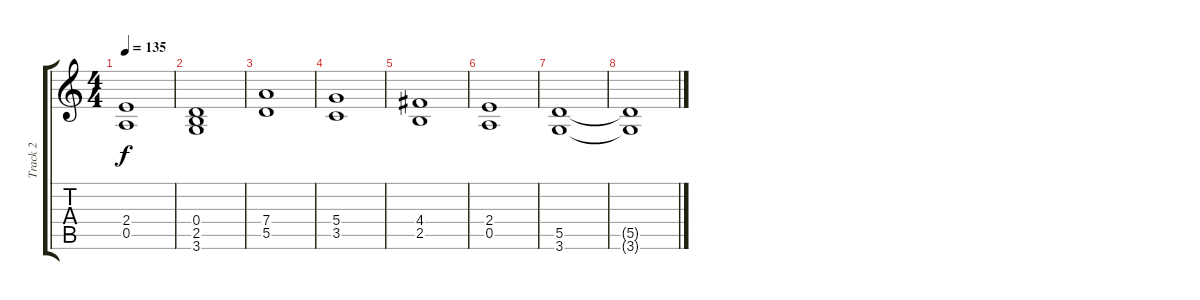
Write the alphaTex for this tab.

\track ("Track 2" "Track 2") {instrument distortionguitar}
\staff {score tabs}
\tuning (E4 B3 G3 D3 A2 E2) {hide}
\ts (4 4)
\tempo 135
\clef g2
\ks c
(2.4 0.5).1{dy f} |
(0.4 2.5 3.6).1 |
(7.4 5.5).1 |
(5.4 3.5).1 |
(4.4 2.5).1 |
(2.4 0.5).1 |
(5.5 3.6).1 |
(5.5{t} 3.6{t}).1
